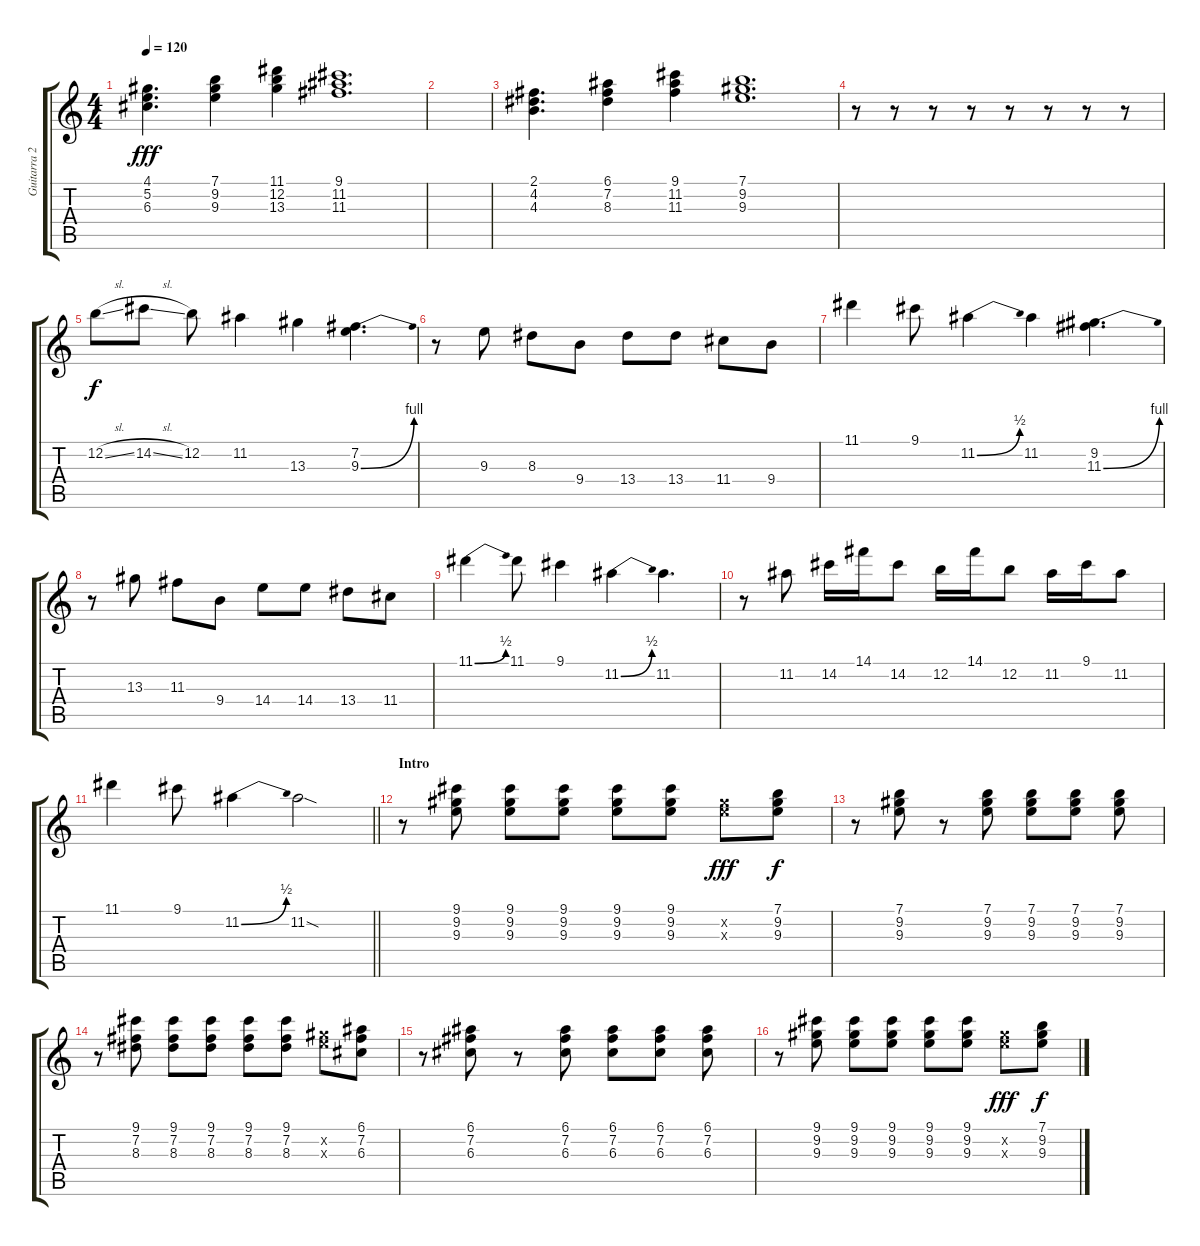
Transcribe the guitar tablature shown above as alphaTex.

\track ("Guitarra 2" "Guitarra 2") {instrument overdrivenguitar}
\staff {score tabs}
\tuning (E4 B3 G3 D3 A2 E2) {hide}
\ts (4 4)
\tempo 120
\clef g2
\ks c
(4.1 5.2 6.3).4{d dy fff} (7.1 9.2 9.3).4 (11.1 12.2 13.3).4 (9.1 11.2 11.3).1{d} |
|
(2.1 4.2 4.3).4{d} (6.1 7.2 8.3).4 (9.1 11.2 11.3).4 (7.1 9.2 9.3).1{d} |
r.8 r.8 r.8 r.8 r.8 r.8 r.8 r.8 |
12.2{sl}.8{dy f} 14.2{sl}.8 12.2.8 11.2.4 13.3.4 (7.2 9.3{be (bend 0 0 60 4)}).4{d} |
r.8 9.3.8 8.3.8 9.4.8 13.4.8 13.4.8 11.4.8 9.4.8 |
11.1.4 9.1.8 11.2{be (bend 0 0 60 2)}.4 11.2.4 (9.2 11.3{be (bend 0 0 60 4)}).4{d} |
r.8 13.3.8 11.3.8 9.4.8 14.4.8 14.4.8 13.4.8 11.4.8 |
11.1{be (bend 0 0 60 2)}.4 11.1.8 9.1.4 11.2{be (bend 0 0 60 2)}.4 11.2.4{d} |
r.8 11.2.8 14.2.16 14.1.16 14.2.8 12.2.16 14.1.16 12.2.8 11.2.16 9.1.16 11.2.8 |
\barLineRight lightlight
11.1.4 9.1.8 11.2{be (bend 0 0 60 2)}.4 11.2{sod}.2 |
\section ("" "Intro")
r.8 (9.1 9.2 9.3).8 (9.1 9.2 9.3).8 (9.1 9.2 9.3).8 (9.1 9.2 9.3).8 (9.1 9.2 9.3).8 (9.2{x} 9.3{x}).8{dy fff} (7.1 9.2 9.3).8{dy f} |
r.8 (7.1 9.2 9.3).8 r.8 (7.1 9.2 9.3).8 (7.1 9.2 9.3).8 (7.1 9.2 9.3).8 (7.1 9.2 9.3).8 |
r.8 (9.1 7.2 8.3).8 (9.1 7.2 8.3).8 (9.1 7.2 8.3).8 (9.1 7.2 8.3).8 (9.1 7.2 8.3).8 (9.2{x} 9.3{x}).8 (6.1 7.2 6.3).8 |
r.8 (6.1 7.2 6.3).8 r.8 (6.1 7.2 6.3).8 (6.1 7.2 6.3).8 (6.1 7.2 6.3).8 (6.1 7.2 6.3).8 |
r.8 (9.1 9.2 9.3).8 (9.1 9.2 9.3).8 (9.1 9.2 9.3).8 (9.1 9.2 9.3).8 (9.1 9.2 9.3).8 (9.2{x} 9.3{x}).8{dy fff} (7.1 9.2 9.3).8{dy f}
